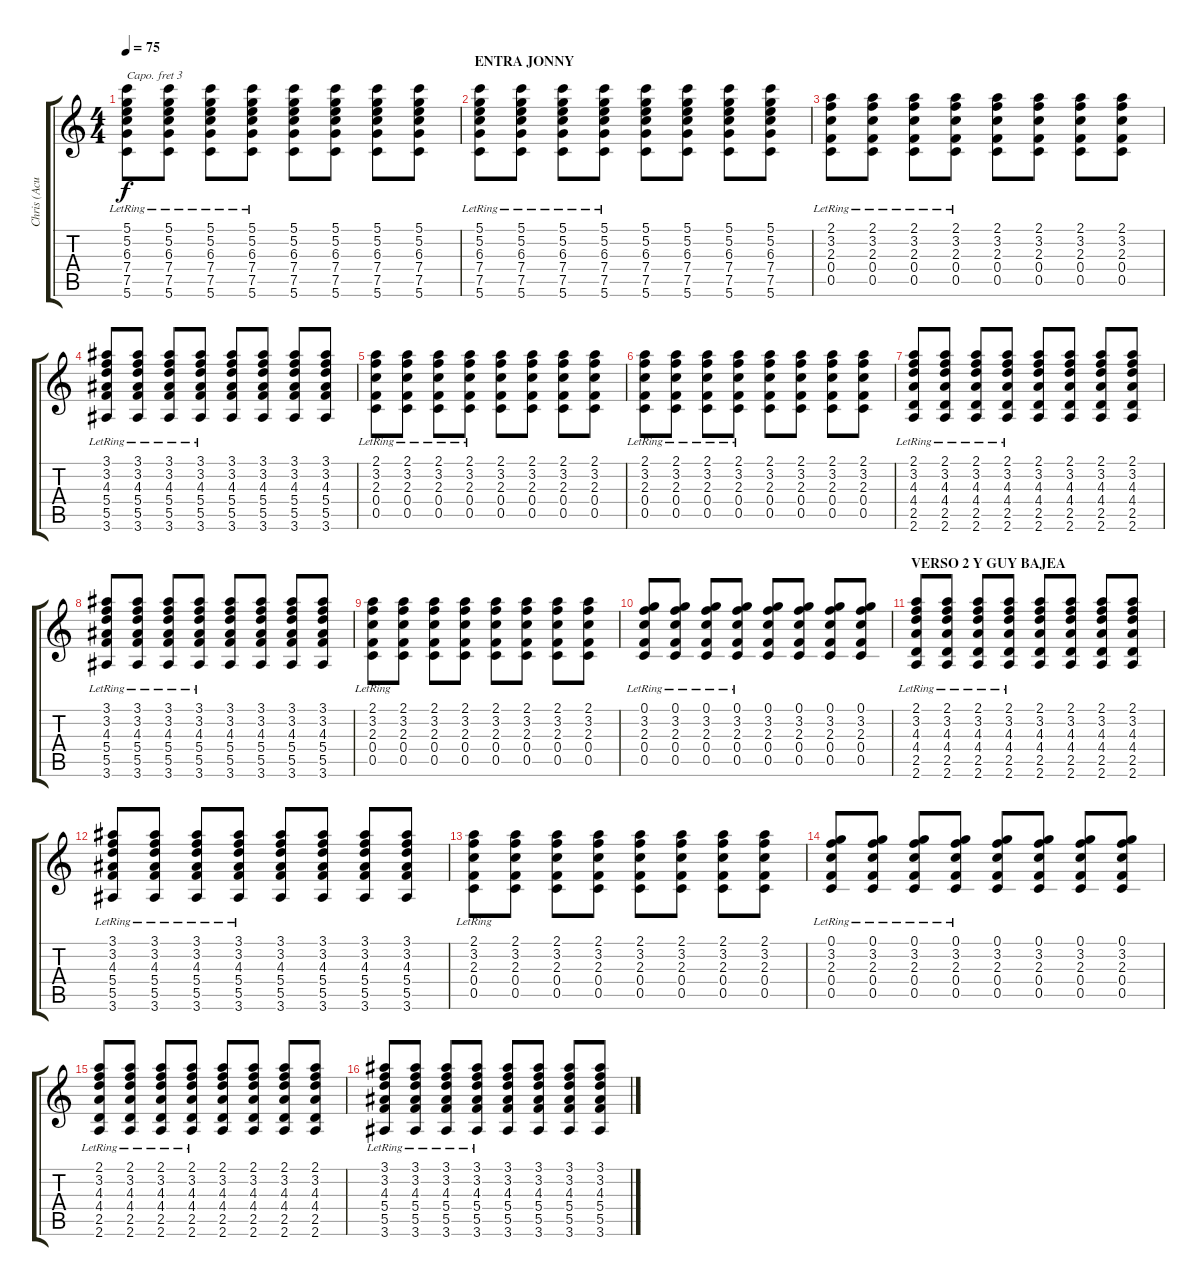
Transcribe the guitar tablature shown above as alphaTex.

\track ("Chris (Acustica)" "Chris (Acu") {instrument acousticguitarnylon}
\staff {score tabs}
\capo 3
\tuning (E4 B3 G3 D3 A2 E2) {hide}
\ts (4 4)
\tempo 75
\clef g2
\ks c
(5.1{lr} 5.2{lr} 6.3{lr} 7.4{lr} 7.5{lr} 5.6).8{dy f} (5.1{lr} 5.2{lr} 6.3{lr} 7.4{lr} 7.5{lr} 5.6).8 (5.1{lr} 5.2{lr} 6.3{lr} 7.4{lr} 7.5{lr} 5.6).8 (5.1{lr} 5.2{lr} 6.3{lr} 7.4{lr} 7.5{lr} 5.6).8 (5.1 5.2 6.3 7.4 7.5 5.6).8 (5.1 5.2 6.3 7.4 7.5 5.6).8 (5.1 5.2 6.3 7.4 7.5 5.6).8 (5.1 5.2 6.3 7.4 7.5 5.6).8 |
\section ("" "ENTRA JONNY")
(5.1{lr} 5.2{lr} 6.3{lr} 7.4{lr} 7.5{lr} 5.6).8 (5.1{lr} 5.2{lr} 6.3{lr} 7.4{lr} 7.5{lr} 5.6).8 (5.1{lr} 5.2{lr} 6.3{lr} 7.4{lr} 7.5{lr} 5.6).8 (5.1{lr} 5.2{lr} 6.3{lr} 7.4{lr} 7.5{lr} 5.6).8 (5.1 5.2 6.3 7.4 7.5 5.6).8 (5.1 5.2 6.3 7.4 7.5 5.6).8 (5.1 5.2 6.3 7.4 7.5 5.6).8 (5.1 5.2 6.3 7.4 7.5 5.6).8 |
(2.1 3.2{lr} 2.3{lr} 0.4{lr} 0.5{lr}).8 (2.1 3.2{lr} 2.3{lr} 0.4{lr} 0.5{lr}).8 (2.1 3.2{lr} 2.3{lr} 0.4{lr} 0.5{lr}).8 (2.1 3.2{lr} 2.3{lr} 0.4{lr} 0.5{lr}).8 (2.1 3.2 2.3 0.4 0.5).8 (2.1 3.2 2.3 0.4 0.5).8 (2.1 3.2 2.3 0.4 0.5).8 (2.1 3.2 2.3 0.4 0.5).8 |
(3.1{lr} 3.2{lr} 4.3{lr} 5.4{lr} 5.5{lr} 3.6{lr}).8 (3.1{lr} 3.2{lr} 4.3{lr} 5.4{lr} 5.5{lr} 3.6{lr}).8 (3.1{lr} 3.2{lr} 4.3{lr} 5.4{lr} 5.5{lr} 3.6{lr}).8 (3.1{lr} 3.2{lr} 4.3{lr} 5.4{lr} 5.5{lr} 3.6{lr}).8 (3.1 3.2 4.3 5.4 5.5 3.6).8 (3.1 3.2 4.3 5.4 5.5 3.6).8 (3.1 3.2 4.3 5.4 5.5 3.6).8 (3.1 3.2 4.3 5.4 5.5 3.6).8 |
(2.1 3.2{lr} 2.3{lr} 0.4{lr} 0.5{lr}).8 (2.1 3.2{lr} 2.3{lr} 0.4{lr} 0.5{lr}).8 (2.1 3.2{lr} 2.3{lr} 0.4{lr} 0.5{lr}).8 (2.1 3.2{lr} 2.3{lr} 0.4{lr} 0.5{lr}).8 (2.1 3.2 2.3 0.4 0.5).8 (2.1 3.2 2.3 0.4 0.5).8 (2.1 3.2 2.3 0.4 0.5).8 (2.1 3.2 2.3 0.4 0.5).8 |
(2.1 3.2{lr} 2.3{lr} 0.4{lr} 0.5{lr}).8 (2.1 3.2{lr} 2.3{lr} 0.4{lr} 0.5{lr}).8 (2.1 3.2{lr} 2.3{lr} 0.4{lr} 0.5{lr}).8 (2.1 3.2{lr} 2.3{lr} 0.4{lr} 0.5{lr}).8 (2.1 3.2 2.3 0.4 0.5).8 (2.1 3.2 2.3 0.4 0.5).8 (2.1 3.2 2.3 0.4 0.5).8 (2.1 3.2 2.3 0.4 0.5).8 |
(2.1{lr} 3.2{lr} 4.3{lr} 4.4{lr} 2.5{lr} 2.6).8 (2.1{lr} 3.2{lr} 4.3{lr} 4.4{lr} 2.5{lr} 2.6).8 (2.1{lr} 3.2{lr} 4.3{lr} 4.4{lr} 2.5{lr} 2.6).8 (2.1{lr} 3.2{lr} 4.3{lr} 4.4{lr} 2.5{lr} 2.6).8 (2.1 3.2 4.3 4.4 2.5 2.6).8 (2.1 3.2 4.3 4.4 2.5 2.6).8 (2.1 3.2 4.3 4.4 2.5 2.6).8 (2.1 3.2 4.3 4.4 2.5 2.6).8 |
(3.1{lr} 3.2{lr} 4.3{lr} 5.4{lr} 5.5{lr} 3.6{lr}).8 (3.1{lr} 3.2{lr} 4.3{lr} 5.4{lr} 5.5{lr} 3.6{lr}).8 (3.1{lr} 3.2{lr} 4.3{lr} 5.4{lr} 5.5{lr} 3.6{lr}).8 (3.1{lr} 3.2{lr} 4.3{lr} 5.4{lr} 5.5{lr} 3.6{lr}).8 (3.1 3.2 4.3 5.4 5.5 3.6).8 (3.1 3.2 4.3 5.4 5.5 3.6).8 (3.1 3.2 4.3 5.4 5.5 3.6).8 (3.1 3.2 4.3 5.4 5.5 3.6).8 |
(2.1 3.2{lr} 2.3{lr} 0.4{lr} 0.5{lr}).8 (2.1 3.2 2.3 0.4 0.5).8 (2.1 3.2 2.3 0.4 0.5).8 (2.1 3.2 2.3 0.4 0.5).8 (2.1 3.2 2.3 0.4 0.5).8 (2.1 3.2 2.3 0.4 0.5).8 (2.1 3.2 2.3 0.4 0.5).8 (2.1 3.2 2.3 0.4 0.5).8 |
(0.1 3.2{lr} 2.3{lr} 0.4{lr} 0.5{lr}).8 (0.1 3.2{lr} 2.3{lr} 0.4{lr} 0.5{lr}).8 (0.1 3.2{lr} 2.3{lr} 0.4{lr} 0.5{lr}).8 (0.1 3.2{lr} 2.3{lr} 0.4{lr} 0.5{lr}).8 (0.1 3.2 2.3 0.4 0.5).8 (0.1 3.2 2.3 0.4 0.5).8 (0.1 3.2 2.3 0.4 0.5).8 (0.1 3.2 2.3 0.4 0.5).8 |
\section ("" "VERSO 2 Y GUY BAJEA")
(2.1{lr} 3.2{lr} 4.3{lr} 4.4{lr} 2.5{lr} 2.6).8 (2.1{lr} 3.2{lr} 4.3{lr} 4.4{lr} 2.5{lr} 2.6).8 (2.1{lr} 3.2{lr} 4.3{lr} 4.4{lr} 2.5{lr} 2.6).8 (2.1{lr} 3.2{lr} 4.3{lr} 4.4{lr} 2.5{lr} 2.6).8 (2.1 3.2 4.3 4.4 2.5 2.6).8 (2.1 3.2 4.3 4.4 2.5 2.6).8 (2.1 3.2 4.3 4.4 2.5 2.6).8 (2.1 3.2 4.3 4.4 2.5 2.6).8 |
(3.1{lr} 3.2{lr} 4.3{lr} 5.4{lr} 5.5{lr} 3.6{lr}).8 (3.1{lr} 3.2{lr} 4.3{lr} 5.4{lr} 5.5{lr} 3.6{lr}).8 (3.1{lr} 3.2{lr} 4.3{lr} 5.4{lr} 5.5{lr} 3.6{lr}).8 (3.1{lr} 3.2{lr} 4.3{lr} 5.4{lr} 5.5{lr} 3.6{lr}).8 (3.1 3.2 4.3 5.4 5.5 3.6).8 (3.1 3.2 4.3 5.4 5.5 3.6).8 (3.1 3.2 4.3 5.4 5.5 3.6).8 (3.1 3.2 4.3 5.4 5.5 3.6).8 |
(2.1 3.2{lr} 2.3{lr} 0.4{lr} 0.5{lr}).8 (2.1 3.2 2.3 0.4 0.5).8 (2.1 3.2 2.3 0.4 0.5).8 (2.1 3.2 2.3 0.4 0.5).8 (2.1 3.2 2.3 0.4 0.5).8 (2.1 3.2 2.3 0.4 0.5).8 (2.1 3.2 2.3 0.4 0.5).8 (2.1 3.2 2.3 0.4 0.5).8 |
(0.1 3.2{lr} 2.3{lr} 0.4{lr} 0.5{lr}).8 (0.1 3.2{lr} 2.3{lr} 0.4{lr} 0.5{lr}).8 (0.1 3.2{lr} 2.3{lr} 0.4{lr} 0.5{lr}).8 (0.1 3.2{lr} 2.3{lr} 0.4{lr} 0.5{lr}).8 (0.1 3.2 2.3 0.4 0.5).8 (0.1 3.2 2.3 0.4 0.5).8 (0.1 3.2 2.3 0.4 0.5).8 (0.1 3.2 2.3 0.4 0.5).8 |
(2.1{lr} 3.2{lr} 4.3{lr} 4.4{lr} 2.5{lr} 2.6).8 (2.1{lr} 3.2{lr} 4.3{lr} 4.4{lr} 2.5{lr} 2.6).8 (2.1{lr} 3.2{lr} 4.3{lr} 4.4{lr} 2.5{lr} 2.6).8 (2.1{lr} 3.2{lr} 4.3{lr} 4.4{lr} 2.5{lr} 2.6).8 (2.1 3.2 4.3 4.4 2.5 2.6).8 (2.1 3.2 4.3 4.4 2.5 2.6).8 (2.1 3.2 4.3 4.4 2.5 2.6).8 (2.1 3.2 4.3 4.4 2.5 2.6).8 |
(3.1{lr} 3.2{lr} 4.3{lr} 5.4{lr} 5.5{lr} 3.6{lr}).8 (3.1{lr} 3.2{lr} 4.3{lr} 5.4{lr} 5.5{lr} 3.6{lr}).8 (3.1{lr} 3.2{lr} 4.3{lr} 5.4{lr} 5.5{lr} 3.6{lr}).8 (3.1{lr} 3.2{lr} 4.3{lr} 5.4{lr} 5.5{lr} 3.6{lr}).8 (3.1 3.2 4.3 5.4 5.5 3.6).8 (3.1 3.2 4.3 5.4 5.5 3.6).8 (3.1 3.2 4.3 5.4 5.5 3.6).8 (3.1 3.2 4.3 5.4 5.5 3.6).8
